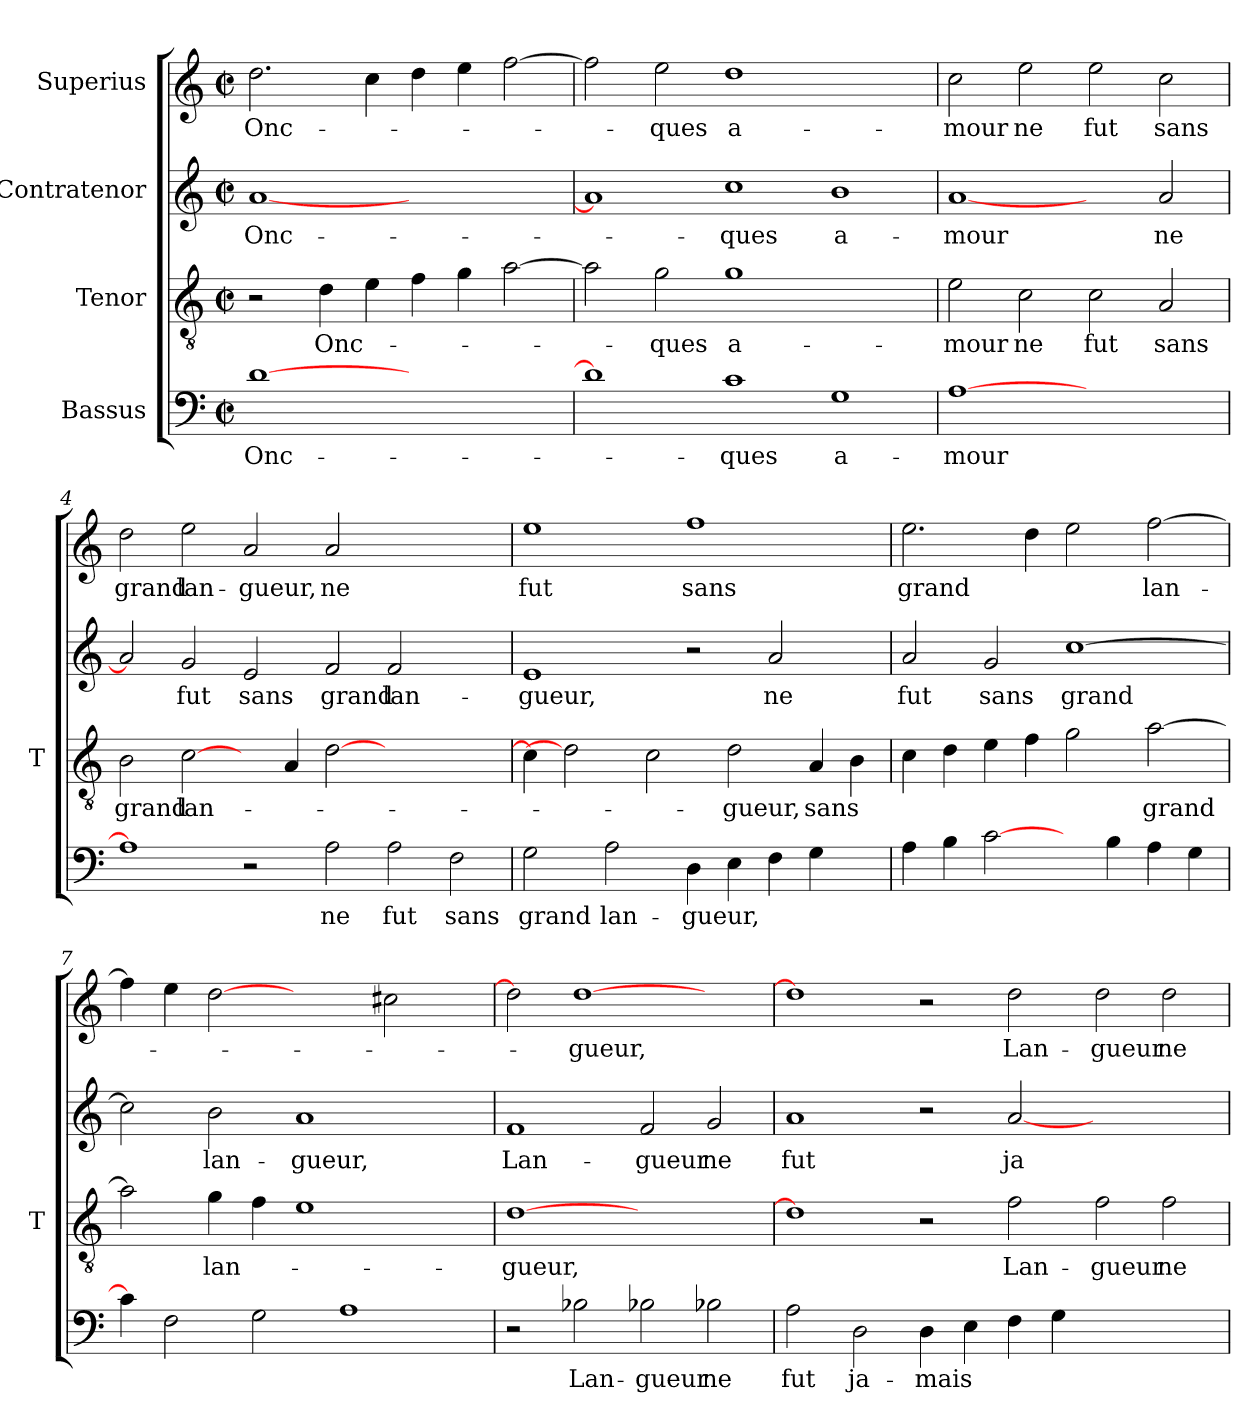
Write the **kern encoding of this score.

**kern	**text	**kern	**text	**kern	**text	**kern	**text
*part4	*part4	*part3	*part3	*part2	*part2	*part1	*part1
*staff4	*staff4	*staff3	*staff3	*staff2	*staff2	*staff1	*staff1
*I"Bassus	*	*I"Tenor	*	*I"Contratenor	*	*I"Superius	*
*	*	*I'T	*	*	*	*	*
*clefF4	*	*clefGv2	*	*clefG2	*	*clefG2	*
*k[]	*	*k[]	*	*k[]	*	*k[]	*
*C:	*	*C:	*	*C:	*	*C:	*
*M2/2	*	*M2/2	*	*M2/2	*	*M2/2	*
*met(c|)	*	*met(c|)	*	*met(c|)	*	*met(c|)	*
=1	=1	=1	=1	=1	=1	=1	=1
[1d	Onc-	2r	.	[1a	Onc-	2.dd	Onc-
.	.	4d	Onc-	.	.	.	.
.	.	4e	.	.	.	4cc	.
1ryy	.	4f	.	1ryy	.	4dd	.
.	.	4g	.	.	.	4ee	.
.	.	[2a	.	.	.	[2ff	.
=2	=2	=2	=2	=2	=2	=2	=2
1d]	.	2a]	.	1a]	.	2ff]	.
.	.	2g	-ques	.	.	2ee	-ques
1c	-ques	1g	a-	1cc	-ques	1dd	a-
1G	a-	1ryy	.	1b	a-	1ryy	.
!!LO:PB:g=z
=3	=3	=3	=3	=3	=3	=3	=3
[1A	-mour	2e	-mour	[1a	-mour	2cc	-mour
.	.	2c	-ne	.	.	2ee	-ne
1ryy	.	2c	-fut	2ryy	.	2ee	-fut
.	.	2A	-sans	2a	-ne	2cc	-sans
=4	=4	=4	=4	=4	=4	=4	=4
1A]	.	2B	-grand	2a]	.	2dd	-grand
.	.	[2c	lan-	2g	-fut	2ee	lan-
2r	.	4ryy	.	2e	-sans	2a	-gueur,
.	.	4A	.	.	.	.	.
2A	-ne	[2d	.	2f	-grand	2a	-ne
2A	-fut	1ryy	.	2f	lan-	1ryy	.
2F	-sans	.	.	2ryy	.	.	.
=5	=5	=5	=5	=5	=5	=5	=5
2G	-grand	4c]	.	1e	-gueur,	1ee	-fut
.	.	2d]	.	.	.	.	.
2A	lan-	.	.	.	.	.	.
.	.	2c	.	.	.	.	.
4D	-gueur,	.	.	2r	.	1ff	-sans
4E	.	2d	-gueur,	.	.	.	.
4F	.	.	.	2a	-ne	.	.
4G	.	4A	-sans	.	.	.	.
4ryy	.	4B	.	4ryy	.	4ryy	.
=6	=6	=6	=6	=6	=6	=6	=6
4A	.	4c	.	2a	-fut	2.ee	-grand
4B	.	4d	.	.	.	.	.
[2c	.	4e	.	2g	-sans	.	.
.	.	4f	.	.	.	4dd	.
4ryy	.	2g	.	[1cc	-grand	2ee	.
4B	.	.	.	.	.	.	.
4A	.	[2a	-grand	.	.	[2ff	lan-
4G	.	.	.	.	.	.	.
=7	=7	=7	=7	=7	=7	=7	=7
4c]	.	2a]	.	2cc]	.	4ff]	.
2F	.	.	.	.	.	4ee	.
.	.	4g	lan-	2b	lan-	[2dd	.
2G	.	4f	.	.	.	.	.
.	.	1e	.	1a	-gueur,	2ryy	.
1A	.	.	.	.	.	.	.
.	.	.	.	.	.	2cc#X	.
.	.	4ryy	.	4ryy	.	4ryy	.
=8	=8	=8	=8	=8	=8	=8	=8
2r	.	[1d	-gueur,	1f	Lan-	2dd]	.
2B-X	Lan-	.	.	.	.	[1dd	-gueur,
2B-X	-gueur	1ryy	.	2f	-gueur	.	.
2B-X	-ne	.	.	2g	-ne	2ryy	.
=9	=9	=9	=9	=9	=9	=9	=9
2A	-fut	1d]	.	1a	-fut	1dd]	.
2D	ja-	.	.	.	.	.	.
4D	-mais	2r	.	2r	.	2r	.
4E	.	.	.	.	.	.	.
4F	.	2f	Lan-	[2a	ja-	2dd	Lan-
4G	.	.	.	.	.	.	.
1ryy	.	2f	-gueur	1ryy	.	2dd	-gueur
.	.	2f	-ne	.	.	2dd	-ne
=	=	=	=	=	=	=	=
*-	*-	*-	*-	*-	*-	*-	*-
